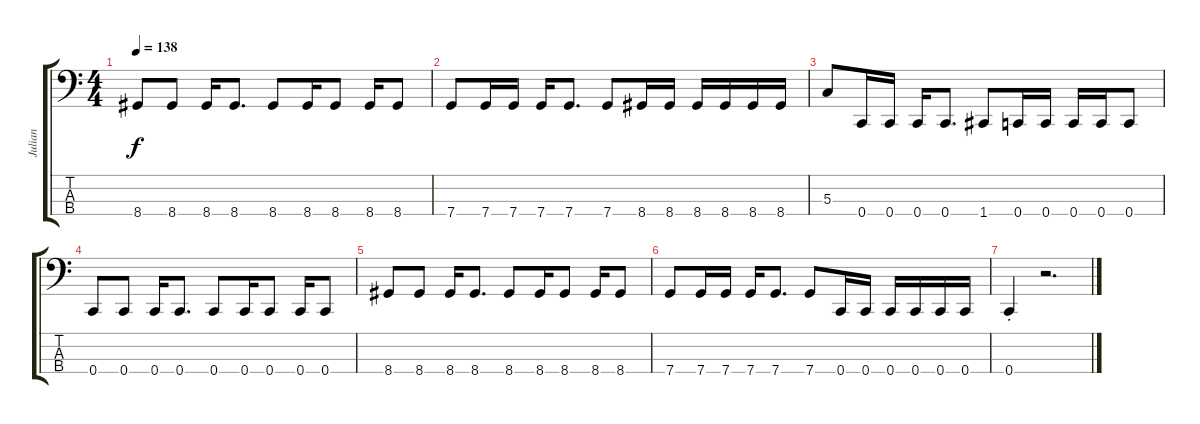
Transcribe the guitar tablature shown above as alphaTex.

\track ("Julian" "Julian") {instrument electricbasspick}
\staff {score tabs}
\tuning (F2 C2 G1 C1) {hide}
\ts (4 4)
\tempo 138
\clef f4
\ks c
8.4.8{dy f} 8.4.8 8.4.16 8.4.8{d} 8.4.8 8.4.16 8.4.8 8.4.16 8.4.8 |
7.4.8 7.4.16 7.4.16 7.4.16 7.4.8{d} 7.4.8 8.4.16 8.4.16 8.4.16 8.4.16 8.4.16 8.4.16 |
5.3.8 0.4.16 0.4.16 0.4.16 0.4.8{d} 1.4.8 0.4.16 0.4.16 0.4.16 0.4.16 0.4.8 |
0.4.8 0.4.8 0.4.16 0.4.8{d} 0.4.8 0.4.16 0.4.8 0.4.16 0.4.8 |
8.4.8 8.4.8 8.4.16 8.4.8{d} 8.4.8 8.4.16 8.4.8 8.4.16 8.4.8 |
7.4.8 7.4.16 7.4.16 7.4.16 7.4.8{d} 7.4.8 0.4.16 0.4.16 0.4.16 0.4.16 0.4.16 0.4.16 |
0.4{st}.4 r.2{d}
